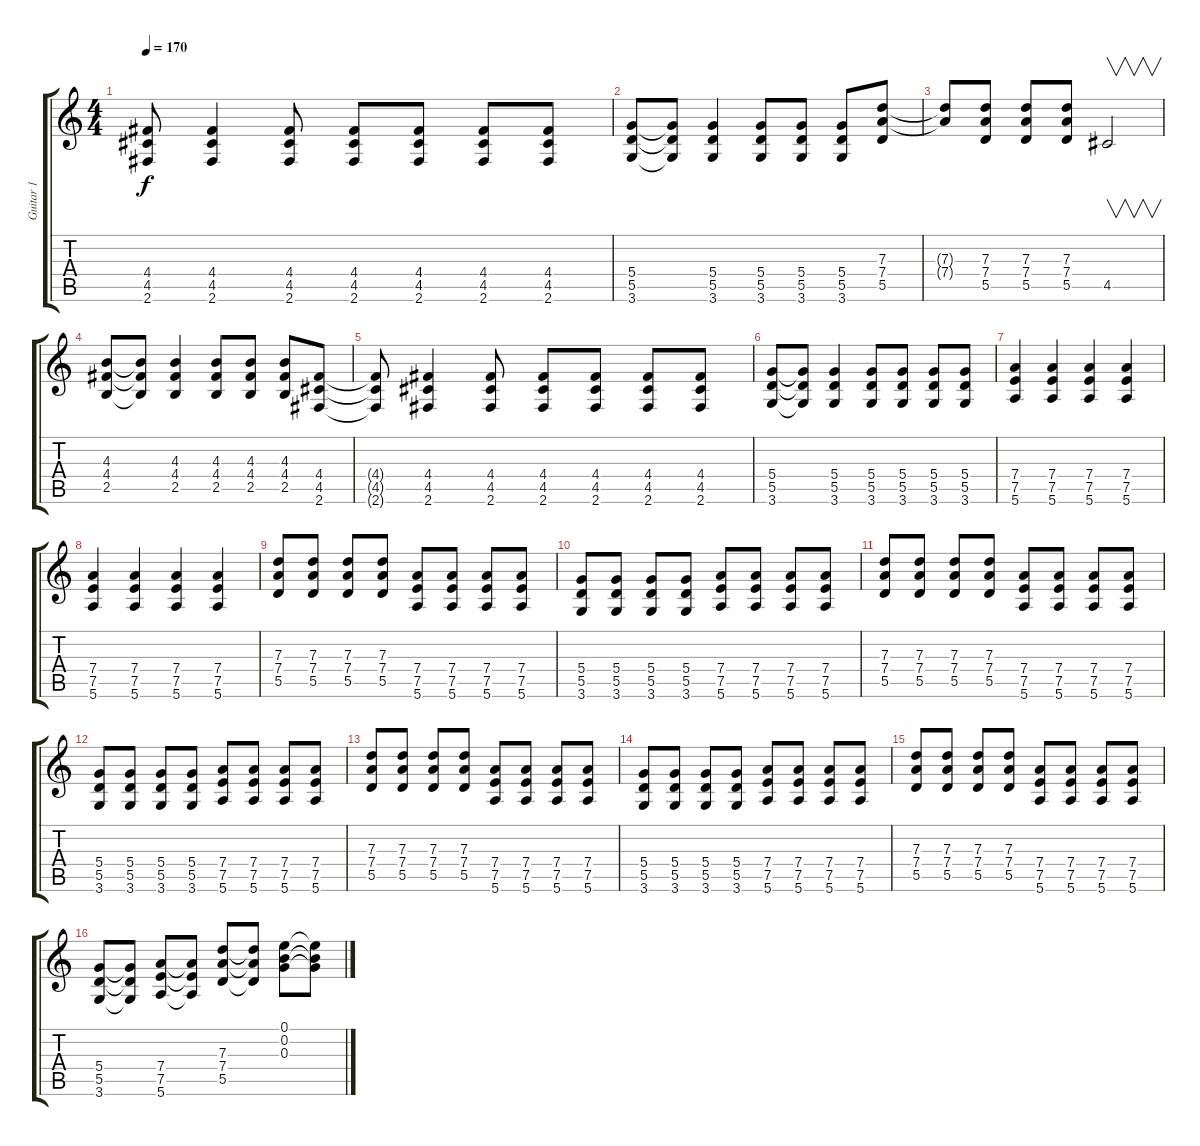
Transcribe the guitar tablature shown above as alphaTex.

\track ("Guitar 1" "Guitar 1") {instrument overdrivenguitar}
\staff {score tabs}
\tuning (E4 B3 G3 D3 A2 E2) {hide}
\ts (4 4)
\tempo 170
\clef g2
\ks c
(4.4{t} 4.5{t} 2.6{t}).8{dy f} (4.4 4.5 2.6).4 (4.4 4.5 2.6).8 (4.4 4.5 2.6).8 (4.4 4.5 2.6).8 (4.4 4.5 2.6).8 (4.4 4.5 2.6).8 |
(5.4 5.5 3.6).8 (5.4{t} 5.5{t} 3.6{t}).8 (5.4 5.5 3.6).4 (5.4 5.5 3.6).8 (5.4 5.5 3.6).8 (5.4 5.5 3.6).8 (7.3 7.4 5.5).8 |
(7.3{t} 7.4{t}).8 (7.3 7.4 5.5).8 (7.3 7.4 5.5).8 (7.3 7.4 5.5).8 4.5.2{v} |
(4.3 4.4 2.5).8 (4.3{t} 4.4{t} 2.5{t}).8 (4.3 4.4 2.5).4 (4.3 4.4 2.5).8 (4.3 4.4 2.5).8 (4.3 4.4 2.5).8 (4.4 4.5 2.6).8 |
(4.4{t} 4.5{t} 2.6{t}).8 (4.4 4.5 2.6).4 (4.4 4.5 2.6).8 (4.4 4.5 2.6).8 (4.4 4.5 2.6).8 (4.4 4.5 2.6).8 (4.4 4.5 2.6).8 |
(5.4 5.5 3.6).8 (5.4{t} 5.5{t} 3.6{t}).8 (5.4 5.5 3.6).4 (5.4 5.5 3.6).8 (5.4 5.5 3.6).8 (5.4 5.5 3.6).8 (5.4 5.5 3.6).8 |
(7.4 7.5 5.6).4 (7.4 7.5 5.6).4 (7.4 7.5 5.6).4 (7.4 7.5 5.6).4 |
(7.4 7.5 5.6).4 (7.4 7.5 5.6).4 (7.4 7.5 5.6).4 (7.4 7.5 5.6).4 |
(7.3 7.4 5.5).8 (7.3 7.4 5.5).8 (7.3 7.4 5.5).8 (7.3 7.4 5.5).8 (7.4 7.5 5.6).8 (7.4 7.5 5.6).8 (7.4 7.5 5.6).8 (7.4 7.5 5.6).8 |
(5.4 5.5 3.6).8 (5.4 5.5 3.6).8 (5.4 5.5 3.6).8 (5.4 5.5 3.6).8 (7.4 7.5 5.6).8 (7.4 7.5 5.6).8 (7.4 7.5 5.6).8 (7.4 7.5 5.6).8 |
(7.3 7.4 5.5).8 (7.3 7.4 5.5).8 (7.3 7.4 5.5).8 (7.3 7.4 5.5).8 (7.4 7.5 5.6).8 (7.4 7.5 5.6).8 (7.4 7.5 5.6).8 (7.4 7.5 5.6).8 |
(5.4 5.5 3.6).8 (5.4 5.5 3.6).8 (5.4 5.5 3.6).8 (5.4 5.5 3.6).8 (7.4 7.5 5.6).8 (7.4 7.5 5.6).8 (7.4 7.5 5.6).8 (7.4 7.5 5.6).8 |
(7.3 7.4 5.5).8 (7.3 7.4 5.5).8 (7.3 7.4 5.5).8 (7.3 7.4 5.5).8 (7.4 7.5 5.6).8 (7.4 7.5 5.6).8 (7.4 7.5 5.6).8 (7.4 7.5 5.6).8 |
(5.4 5.5 3.6).8 (5.4 5.5 3.6).8 (5.4 5.5 3.6).8 (5.4 5.5 3.6).8 (7.4 7.5 5.6).8 (7.4 7.5 5.6).8 (7.4 7.5 5.6).8 (7.4 7.5 5.6).8 |
(7.3 7.4 5.5).8 (7.3 7.4 5.5).8 (7.3 7.4 5.5).8 (7.3 7.4 5.5).8 (7.4 7.5 5.6).8 (7.4 7.5 5.6).8 (7.4 7.5 5.6).8 (7.4 7.5 5.6).8 |
(5.4 5.5 3.6).8 (5.4{t} 5.5{t} 3.6{t}).8 (7.4 7.5 5.6).8 (7.4{t} 7.5{t} 5.6{t}).8 (7.3 7.4 5.5).8 (7.3{t} 7.4{t} 5.5{t}).8 (0.1 0.2 0.3).8 (0.1{t} 0.2{t} 0.3{t}).8
